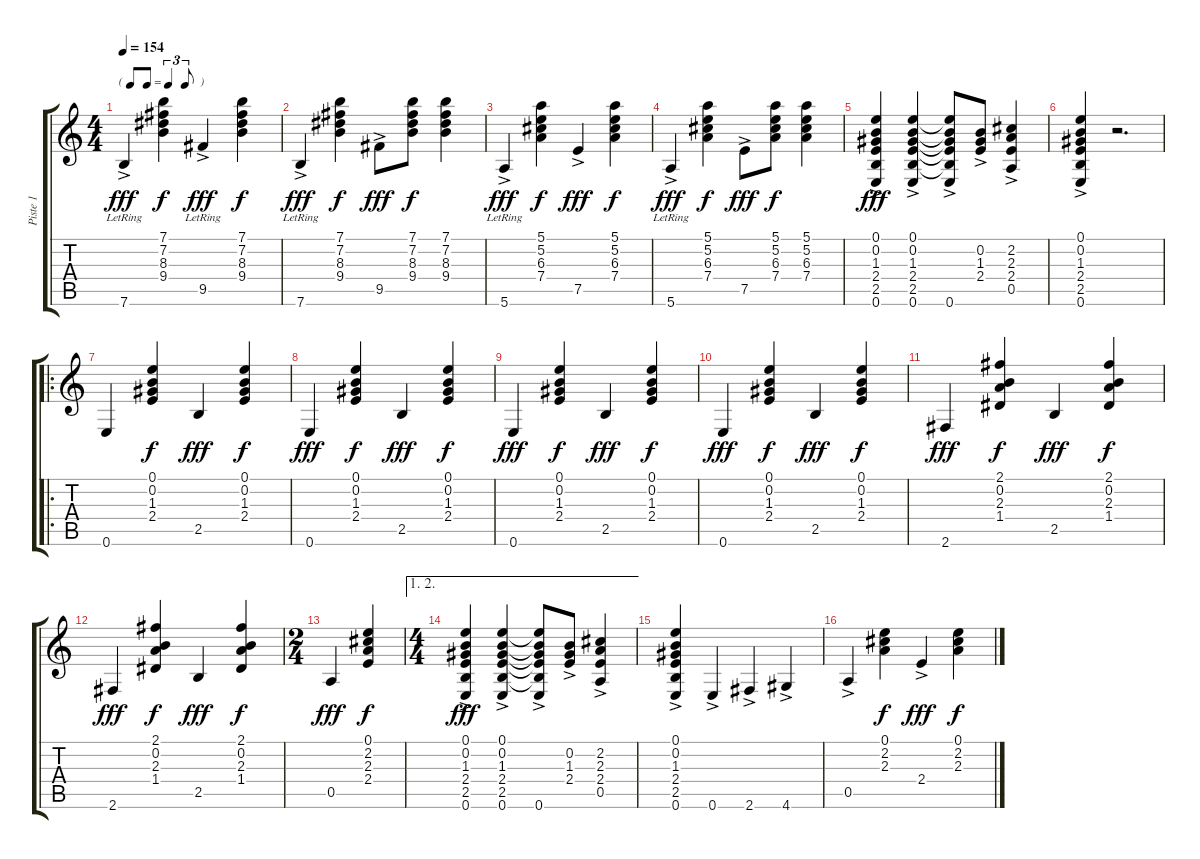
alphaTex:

\track ("Piste 1" "Piste 1") {instrument acousticguitarsteel}
\staff {score tabs}
\tuning (E4 B3 G3 D3 A2 E2) {hide}
\ts (4 4)
\tf triplet8th
\tempo 154
\clef g2
\ks c
7.6{ac lr}.4{dy fff instrument acousticguitarsteel} (7.1 7.2 8.3 9.4).4{dy f} 9.5{ac lr}.4{dy fff} (7.1 7.2 8.3 9.4).4{dy f} |
7.6{ac lr}.4{dy fff} (7.1 7.2 8.3 9.4).4{dy f} 9.5{ac}.8{dy fff} (7.1 7.2 8.3 9.4).8{dy f} (7.1 7.2 8.3 9.4).4 |
5.6{ac lr}.4{dy fff} (5.1 5.2 6.3 7.4).4{dy f} 7.5{ac}.4{dy fff} (5.1 5.2 6.3 7.4).4{dy f} |
5.6{ac lr}.4{dy fff} (5.1 5.2 6.3 7.4).4{dy f} 7.5{ac}.8{dy fff} (5.1 5.2 6.3 7.4).8{dy f} (5.1 5.2 6.3 7.4).4 |
(0.1{ac} 0.2{ac} 1.3{ac} 2.4{ac} 2.5{ac} 0.6{ac}).4{dy fff} (0.1{ac} 0.2{ac} 1.3{ac} 2.4{ac} 2.5{ac} 0.6{ac}).4 (0.1{t} 0.2{t} 1.3{t} 2.4{t} 2.5{t} 0.6{ac}).8 (0.2{ac} 1.3{ac} 2.4{ac}).8 (2.2{ac} 2.3{ac} 2.4{ac} 0.5{ac}).4 |
(0.1{ac} 0.2{ac} 1.3{ac} 2.4{ac} 2.5{ac} 0.6{ac}).4 r.2{d} |
\ro
0.6.4 (0.1 0.2 1.3 2.4).4{dy f} 2.5.4{dy fff} (0.1 0.2 1.3 2.4).4{dy f} |
0.6.4{dy fff} (0.1 0.2 1.3 2.4).4{dy f} 2.5.4{dy fff} (0.1 0.2 1.3 2.4).4{dy f} |
0.6.4{dy fff} (0.1 0.2 1.3 2.4).4{dy f} 2.5.4{dy fff} (0.1 0.2 1.3 2.4).4{dy f} |
0.6.4{dy fff} (0.1 0.2 1.3 2.4).4{dy f} 2.5.4{dy fff} (0.1 0.2 1.3 2.4).4{dy f} |
2.6.4{dy fff} (2.1 0.2 2.3 1.4).4{dy f} 2.5.4{dy fff} (2.1 0.2 2.3 1.4).4{dy f} |
2.6.4{dy fff} (2.1 0.2 2.3 1.4).4{dy f} 2.5.4{dy fff} (2.1 0.2 2.3 1.4).4{dy f} |
\ts (2 4)
0.5.4{dy fff} (0.1 2.2 2.3 2.4).4{dy f} |
\ae (1 2)
\ts (4 4)
(0.1{ac} 0.2{ac} 1.3{ac} 2.4{ac} 2.5{ac} 0.6{ac}).4{dy fff} (0.1{ac} 0.2{ac} 1.3{ac} 2.4{ac} 2.5{ac} 0.6{ac}).4 (0.1{t} 0.2{t} 1.3{t} 2.4{t} 2.5{t} 0.6{ac}).8 (0.2{ac} 1.3{ac} 2.4{ac}).8 (2.2{ac} 2.3{ac} 2.4{ac} 0.5{ac}).4 |
(0.1{ac} 0.2{ac} 1.3{ac} 2.4{ac} 2.5{ac} 0.6{ac}).4 0.6{ac}.4 2.6{ac}.4 4.6{ac}.4 |
0.5{ac}.4 (0.1 2.2 2.3).4{dy f} 2.4{ac}.4{dy fff} (0.1 2.2 2.3).4{dy f}
